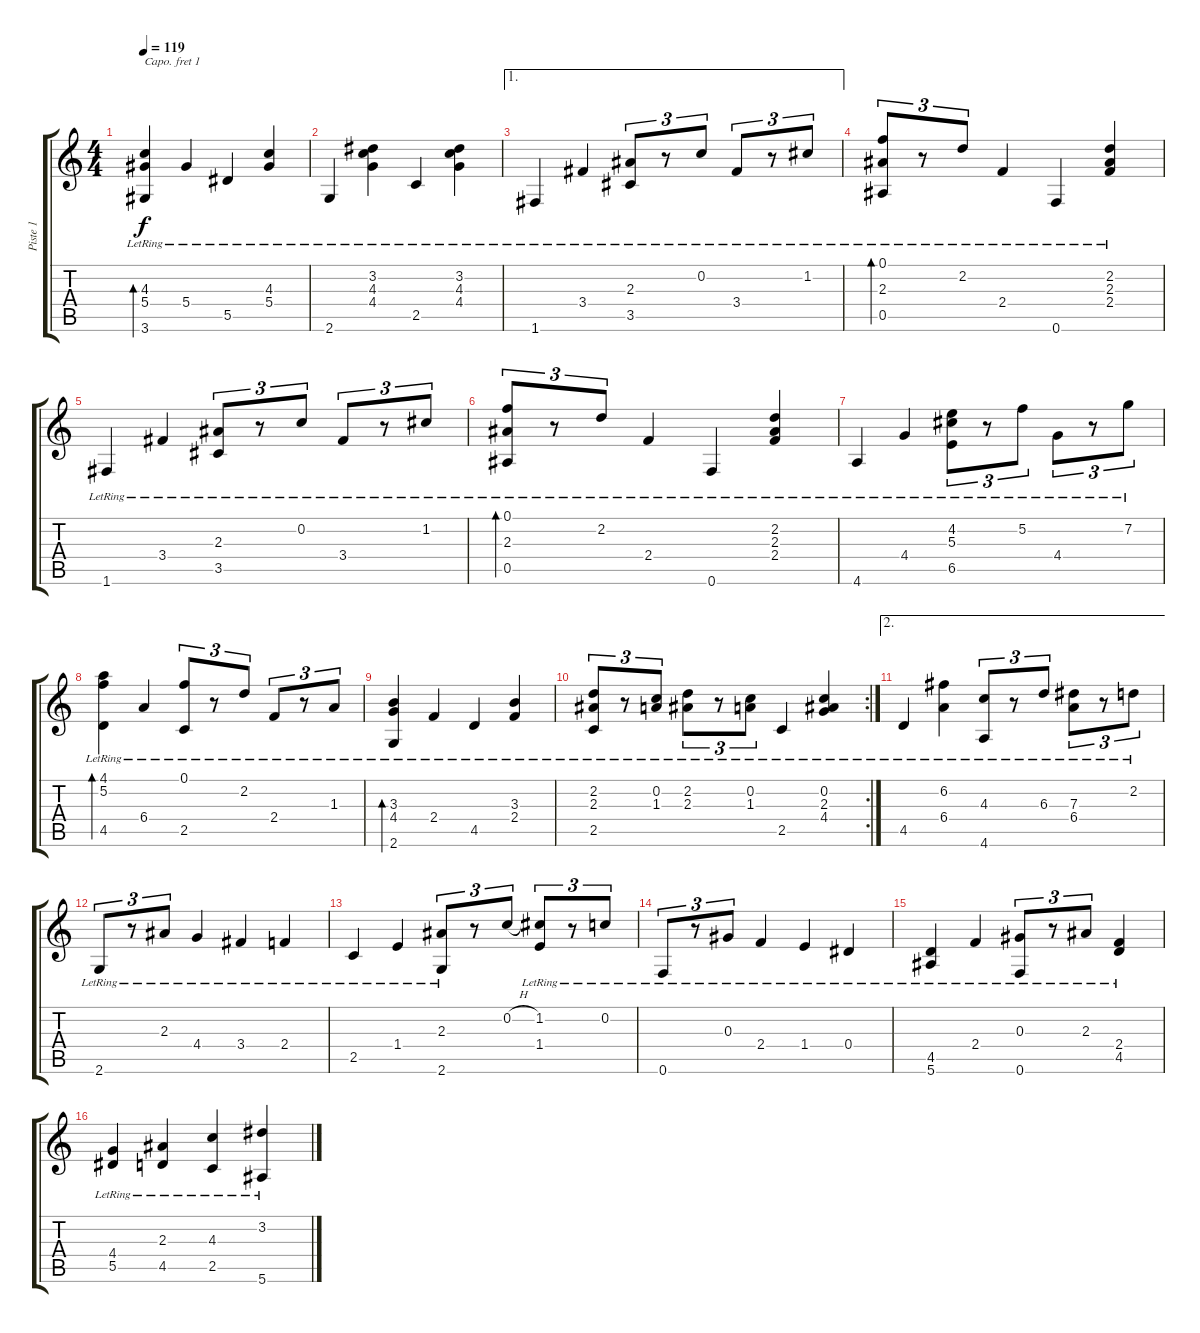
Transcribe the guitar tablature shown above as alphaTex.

\track ("Piste 1" "Piste 1") {instrument acousticguitarnylon}
\staff {score tabs}
\capo 1
\tuning (E4 B3 G3 D3 A2 E2) {hide}
\ts (4 4)
\tempo 119
\clef g2
\ks c
(4.3{lr} 5.4{lr} 3.6{lr}).4{bd 240 dy f} 5.4{lr}.4 5.5{lr}.4 (4.3{lr} 5.4{lr}).4 |
2.6{lr}.4 (3.2{lr} 4.3{lr} 4.4{lr}).4 2.5{lr}.4 (3.2{lr} 4.3{lr} 4.4{lr}).4 |
\ae 1
1.6{lr}.4 3.4{lr}.4 (2.3{lr} 3.5{lr}).8{tu (3 2)} r.8{tu (3 2)} 0.2{lr}.8{tu (3 2)} 3.4{lr}.8{tu (3 2)} r.8{tu (3 2)} 1.2{lr}.8{tu (3 2)} |
(0.1{lr} 2.3{lr} 0.5{lr}).8{tu (3 2) bd 240} r.8{tu (3 2)} 2.2{lr}.8{tu (3 2)} 2.4{lr}.4 0.6{lr}.4 (2.2{lr} 2.3{lr} 2.4{lr}).4 |
1.6{lr}.4 3.4{lr}.4 (2.3{lr} 3.5{lr}).8{tu (3 2)} r.8{tu (3 2)} 0.2{lr}.8{tu (3 2)} 3.4{lr}.8{tu (3 2)} r.8{tu (3 2)} 1.2{lr}.8{tu (3 2)} |
(0.1{lr} 2.3{lr} 0.5{lr}).8{tu (3 2) bd 240} r.8{tu (3 2)} 2.2{lr}.8{tu (3 2)} 2.4{lr}.4 0.6{lr}.4 (2.2{lr} 2.3{lr} 2.4{lr}).4 |
4.6{lr}.4 4.4{lr}.4 (4.2{lr} 5.3{lr} 6.5{lr}).8{tu (3 2)} r.8{tu (3 2)} 5.2{lr}.8{tu (3 2)} 4.4{lr}.8{tu (3 2)} r.8{tu (3 2)} 7.2{lr}.8{tu (3 2)} |
(4.1{lr} 5.2{lr} 4.5{lr}).4{bd 240} 6.4{lr}.4 (0.1{lr} 2.5{lr}).8{tu (3 2)} r.8{tu (3 2)} 2.2{lr}.8{tu (3 2)} 2.4{lr}.8{tu (3 2)} r.8{tu (3 2)} 1.3{lr}.8{tu (3 2)} |
(3.3{lr} 4.4{lr} 2.6{lr}).4{bd 240} 2.4{lr}.4 4.5{lr}.4 (3.3{lr} 2.4{lr}).4 |
\rc 2
(2.2{lr} 2.3{lr} 2.5{lr}).8{tu (3 2)} r.8{tu (3 2)} (0.2{lr} 1.3{lr}).8{tu (3 2)} (2.2{lr} 2.3{lr}).8{tu (3 2)} r.8{tu (3 2)} (0.2{lr} 1.3{lr}).8{tu (3 2)} 2.5{lr}.4 (0.2{lr} 2.3{lr} 4.4{lr}).4 |
\ae 2
4.5{lr}.4 (6.2{lr} 6.4{lr}).4 (4.3{lr} 4.6{lr}).8{tu (3 2)} r.8{tu (3 2)} 6.3{lr}.8{tu (3 2)} (7.3{lr} 6.4{lr}).8{tu (3 2)} r.8{tu (3 2)} 2.2{lr}.8{tu (3 2)} |
2.6{lr}.8{tu (3 2)} r.8{tu (3 2)} 2.3{lr}.8{tu (3 2)} 4.4{lr}.4 3.4{lr}.4 2.4{lr}.4 |
2.5{lr}.4 1.4{lr}.4 (2.3{lr} 2.6{lr}).8{tu (3 2)} r.8{tu (3 2)} 0.2{h}.8{tu (3 2)} (1.2{lr} 1.4{lr}).8{tu (3 2)} r.8{tu (3 2)} 0.2{lr}.8{tu (3 2)} |
0.6{lr}.8{tu (3 2)} r.8{tu (3 2)} 0.3{lr}.8{tu (3 2)} 2.4{lr}.4 1.4{lr}.4 0.4{lr}.4 |
(4.5{lr} 5.6{lr}).4 2.4{lr}.4 (0.3{lr} 0.6{lr}).8{tu (3 2)} r.8{tu (3 2)} 2.3{lr}.8{tu (3 2)} (2.4{lr} 4.5{lr}).4 |
(4.4{lr} 5.5{lr}).4 (2.3{lr} 4.5{lr}).4 (4.3{lr} 2.5{lr}).4 (3.2{lr} 5.6{lr}).4
